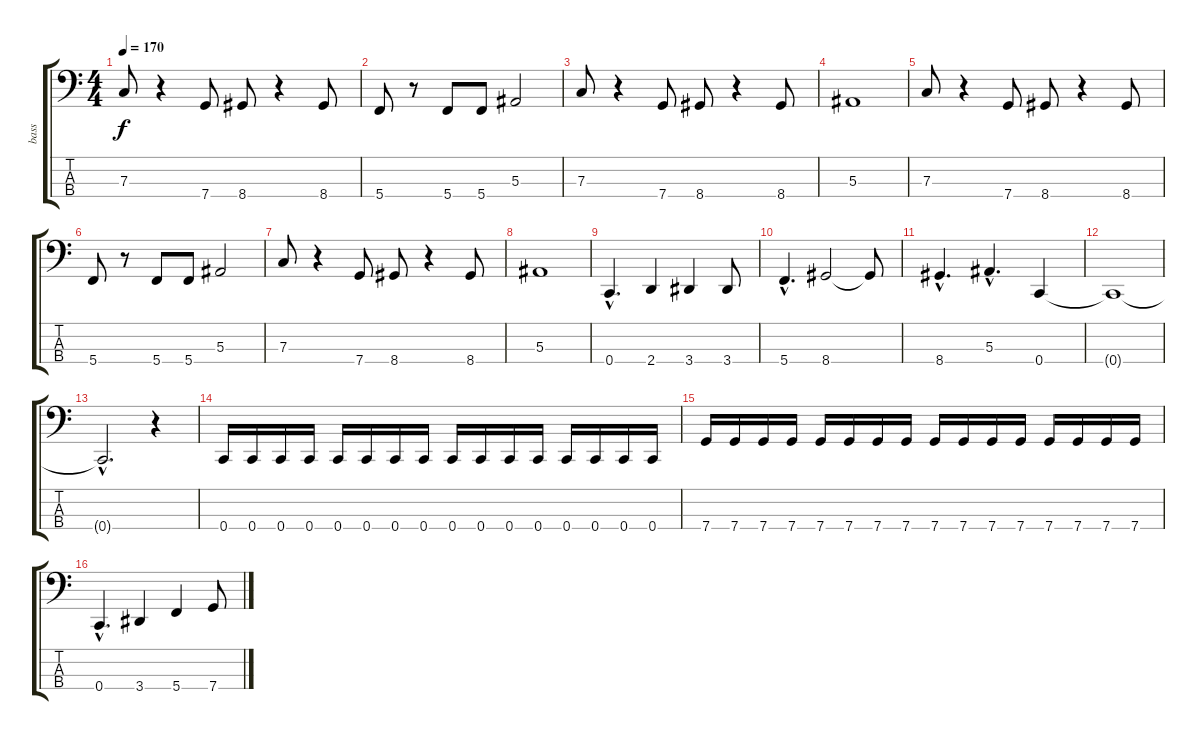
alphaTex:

\track ("bass" "bass") {instrument electricbasspick}
\staff {score tabs}
\tuning (Eb2 Bb1 F1 C1) {hide}
\ts (4 4)
\tempo 170
\clef f4
\ks c
7.3.8{dy f instrument electricbasspick} r.4 7.4.8 8.4.8 r.4 8.4.8 |
5.4.8 r.8 5.4.8 5.4.8 5.3.2 |
7.3.8 r.4 7.4.8 8.4.8 r.4 8.4.8 |
5.3.1 |
7.3.8 r.4 7.4.8 8.4.8 r.4 8.4.8 |
5.4.8 r.8 5.4.8 5.4.8 5.3.2 |
7.3.8 r.4 7.4.8 8.4.8 r.4 8.4.8 |
5.3.1 |
0.4{hac}.4{d} 2.4.4 3.4.4 3.4.8 |
5.4{hac}.4{d} 8.4.2 8.4{t}.8 |
8.4{hac}.4{d} 5.3{hac}.4{d} 0.4.4 |
0.4{t}.1 |
0.4{hac t}.2{d} r.4 |
0.4.16 0.4.16 0.4.16 0.4.16 0.4.16 0.4.16 0.4.16 0.4.16 0.4.16 0.4.16 0.4.16 0.4.16 0.4.16 0.4.16 0.4.16 0.4.16 |
7.4.16 7.4.16 7.4.16 7.4.16 7.4.16 7.4.16 7.4.16 7.4.16 7.4.16 7.4.16 7.4.16 7.4.16 7.4.16 7.4.16 7.4.16 7.4.16 |
0.4{hac}.4{d} 3.4.4 5.4.4 7.4.8
